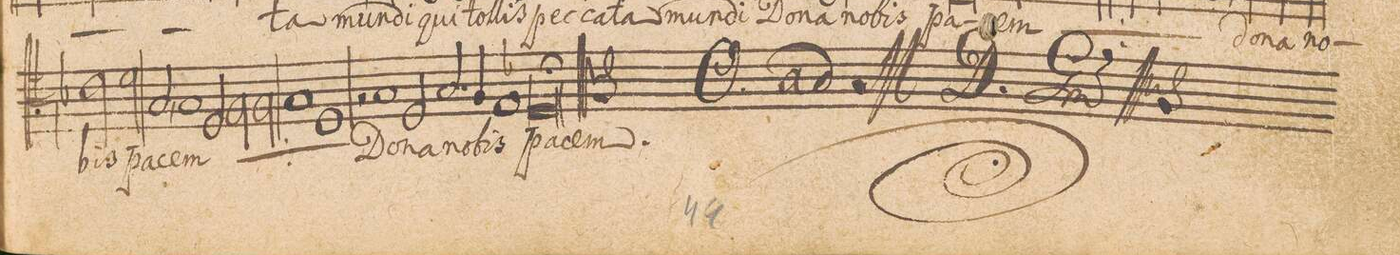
**kern	**text
*I"[TENOR.]	*
*clefC4	*
*k[b-]	*
*met(C|)	*
*M2/1	*
2c\	-bis
2d\	pa-
2G,/	-cem
*	*ij
1G/	do-
=97-	=97-
2D/	-na
2F\	no-
2F\	-bis
=98-	=98-
1G/	pa-
1D/	-cem
*	*Xij
=99-	=99-
2r	.
1G/	Do-
2D/	-na
=100-	=100-
2.G/	no-
4F/	-bis
1E-X/	pa-
=101-	=101-
0D/;	-cem.
==	==
*-	*-
